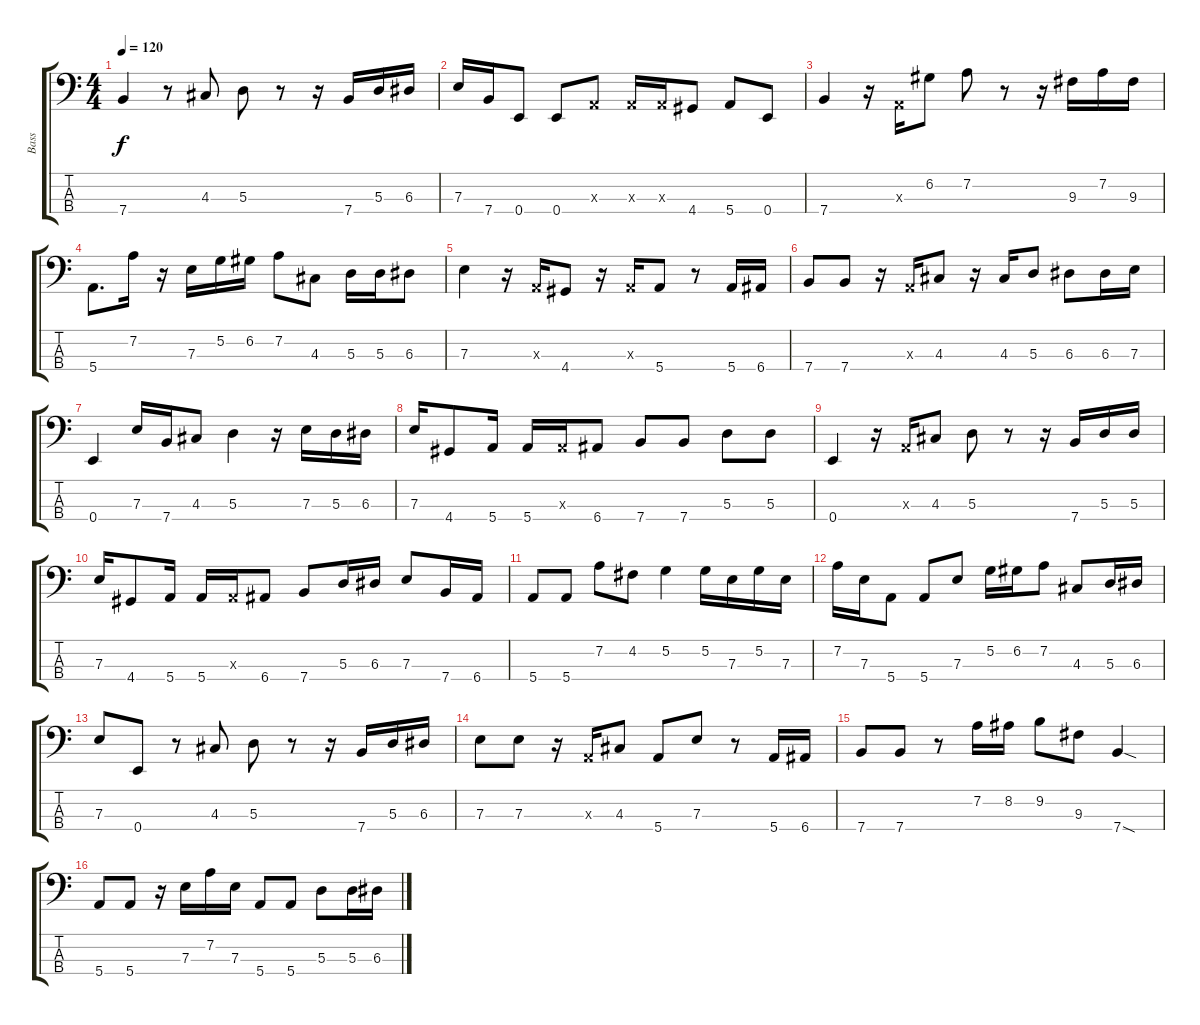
\track ("Bass" "Bass") {instrument electricbasspick}
\staff {score tabs}
\tuning (G2 D2 A1 E1) {hide}
\ts (4 4)
\tempo 120
\clef f4
\ks c
7.4.4{dy f} r.8 4.3.8 5.3.8 r.8 r.16 7.4.16 5.3.16 6.3.16 |
7.3.16 7.4.16 0.4.8 0.4.8 0.3{x}.8 0.3{x}.16 0.3{x}.16 4.4.8 5.4.8 0.4.8 |
7.4.4 r.16 0.3{x}.16 6.2.8 7.2.8 r.8 r.16 9.3.16 7.2.16 9.3.16 |
5.4.8{d} 7.2.16 r.16 7.3.16 5.2.16 6.2.16 7.2.8 4.3.8 5.3.16 5.3.16 6.3.8 |
7.3.4 r.16 0.3{x}.16 4.4.8 r.16 0.3{x}.16 5.4.8 r.8 5.4.16 6.4.16 |
7.4.8 7.4.8 r.16 0.3{x}.16 4.3.8 r.16 4.3.16 5.3.8 6.3.8 6.3.16 7.3.16 |
0.4.4 7.3.16 7.4.16 4.3.8 5.3.4 r.16 7.3.16 5.3.16 6.3.16 |
7.3.16 4.4.8 5.4.16 5.4.16 0.3{x}.16 6.4.8 7.4.8 7.4.8 5.3.8 5.3.8 |
0.4.4 r.16 0.3{x}.16 4.3.8 5.3.8 r.8 r.16 7.4.16 5.3.16 5.3.16 |
7.3.16 4.4.8 5.4.16 5.4.16 0.3{x}.16 6.4.8 7.4.8 5.3.16 6.3.16 7.3.8 7.4.16 6.4.16 |
5.4.8 5.4.8 7.2.8 4.2.8 5.2.4 5.2.16 7.3.16 5.2.16 7.3.16 |
7.2.16 7.3.16 5.4.8 5.4.8 7.3.8 5.2.16 6.2.16 7.2.8 4.3.8 5.3.16 6.3.16 |
7.3.8 0.4.8 r.8 4.3.8 5.3.8 r.8 r.16 7.4.16 5.3.16 6.3.16 |
7.3.8 7.3.8 r.16 0.3{x}.16 4.3.8 5.4.8 7.3.8 r.8 5.4.16 6.4.16 |
7.4.8 7.4.8 r.8 7.2.16 8.2.16 9.2.8 9.3.8 7.4{sod}.4 |
5.4.8 5.4.8 r.16 7.3.16 7.2.16 7.3.16 5.4.8 5.4.8 5.3.8 5.3.16 6.3.16
